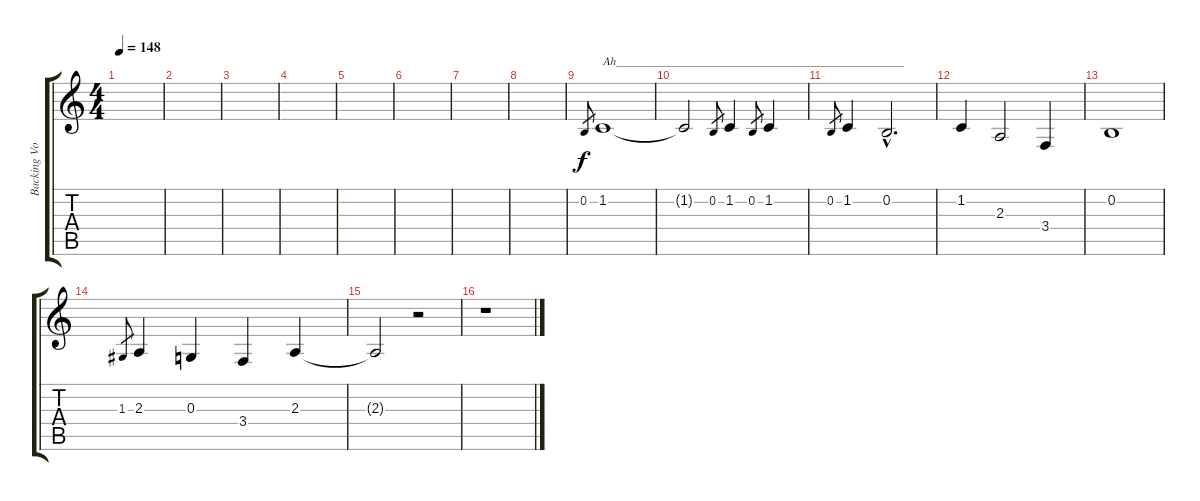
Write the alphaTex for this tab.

\track ("Backing Vocals" "Backing Vo") {instrument harmonica}
\staff {score tabs}
\tuning (E4 B3 G3 D3 A2 E2) {hide}
\ts (4 4)
\tempo 148
\clef g2
\ks c
|
|
|
|
|
|
|
|
0.2.8{gr} 1.2.1{txt "Ah________________________________________________"} |
1.2{t}.2 0.2.8{gr} 1.2.4 0.2.8{gr} 1.2.4 |
0.2.8{gr} 1.2.4 0.2{hac}.2{d} |
1.2.4 2.3.2 3.4.4 |
0.2.1 |
1.3.8{gr} 2.3.4 0.3.4 3.4.4 2.3.4 |
2.3{t}.2 r.2 |
r.1
